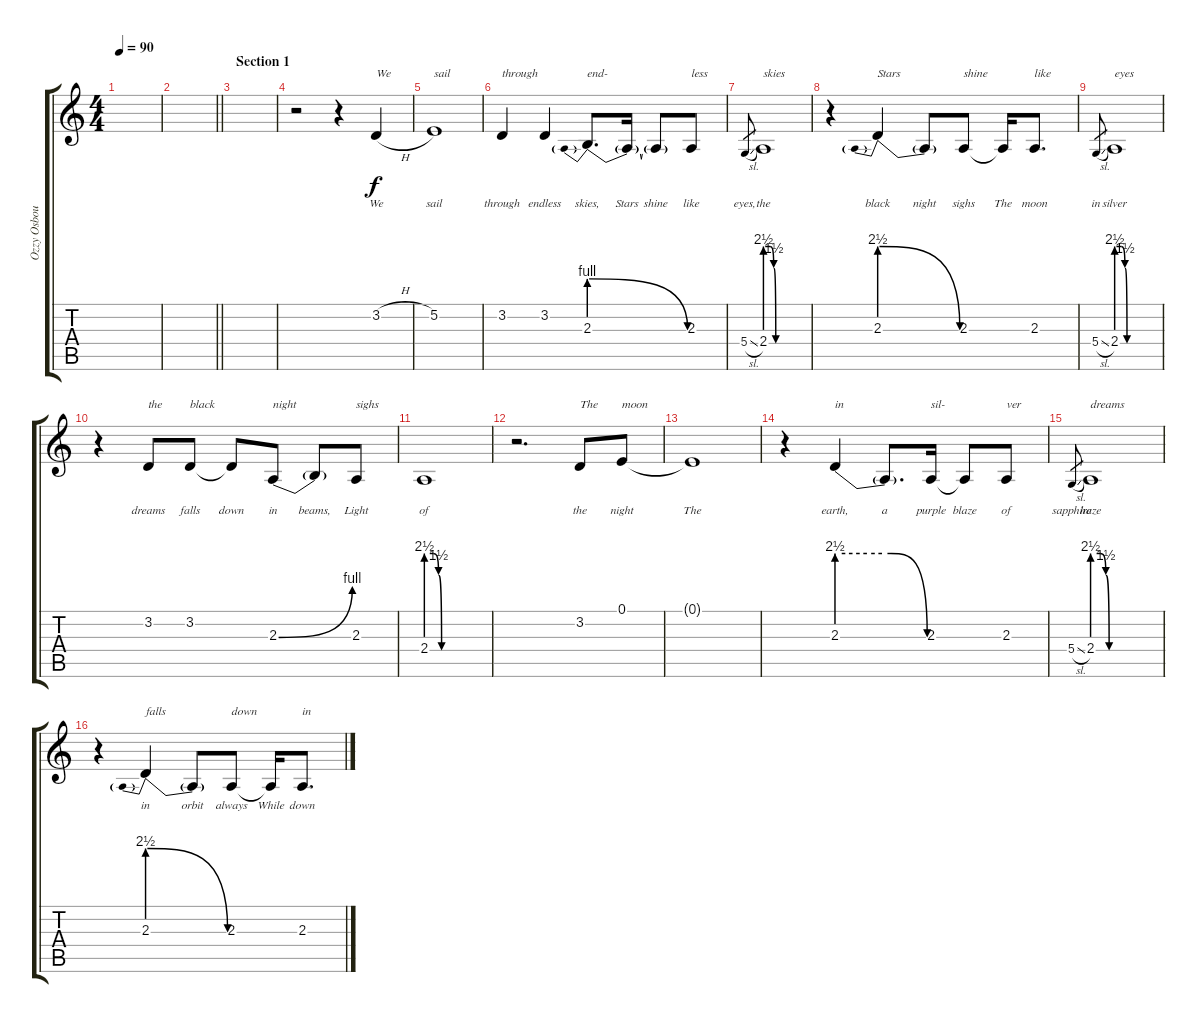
\track ("Ozzy Osbourne" "Ozzy Osbou") {instrument flute}
\staff {score tabs}
\tuning (E4 B3 G3 D3 A2 E2) {hide}
\ts (4 4)
\tempo 90
\clef g2
\ks c
|
\barLineRight lightlight
|
\section ("" "Section 1")
|
r.2 r.4 3.2{h}.4{txt "We" lyrics (0 "We") lyrics (1 "") lyrics (2 "") lyrics (3 "") lyrics (4 "")} |
5.2.1{txt "sail" lyrics (0 "sail") lyrics (1 "") lyrics (2 "") lyrics (3 "") lyrics (4 "")} |
3.2.4{txt "through" lyrics (0 "through") lyrics (1 "") lyrics (2 "") lyrics (3 "") lyrics (4 "")} 3.2.4{lyrics (0 "endless") lyrics (1 "") lyrics (2 "") lyrics (3 "") lyrics (4 "")} 2.3{be (prebendrelease 0 4 60 0)}.8{d txt "end-" lyrics (0 "skies,") lyrics (1 "") lyrics (2 "") lyrics (3 "") lyrics (4 "")} 2.3{t}.16{lyrics (0 "Stars") lyrics (1 "") lyrics (2 "") lyrics (3 "") lyrics (4 "")} 2.3{t}.8{lyrics (0 "shine") lyrics (1 "") lyrics (2 "") lyrics (3 "") lyrics (4 "")} 2.3.8{txt "less" lyrics (0 "like") lyrics (1 "") lyrics (2 "") lyrics (3 "") lyrics (4 "")} |
5.4{sl}.8{lyrics (0 "eyes,") lyrics (1 "") lyrics (2 "") lyrics (3 "") lyrics (4 "") gr} 2.4{be (custom 0 10 7 10 12 6 15 0 40 0 60 0)}.1{txt "skies" lyrics (0 "the") lyrics (1 "") lyrics (2 "") lyrics (3 "") lyrics (4 "")} |
r.4 2.3{be (prebendrelease 0 10 60 0)}.4{txt "Stars" lyrics (0 "black") lyrics (1 "") lyrics (2 "") lyrics (3 "") lyrics (4 "")} 2.3{t}.8{lyrics (0 "night") lyrics (1 "") lyrics (2 "") lyrics (3 "") lyrics (4 "")} 2.3.8{txt "shine" lyrics (0 "sighs") lyrics (1 "") lyrics (2 "") lyrics (3 "") lyrics (4 "")} 2.3{t}.16{lyrics (0 "The") lyrics (1 "") lyrics (2 "") lyrics (3 "") lyrics (4 "")} 2.3.8{d txt "like" lyrics (0 "moon") lyrics (1 "") lyrics (2 "") lyrics (3 "") lyrics (4 "")} |
5.4{sl}.8{lyrics (0 "in") lyrics (1 "") lyrics (2 "") lyrics (3 "") lyrics (4 "") gr} 2.4{be (custom 0 10 7 10 12 6 15 0 40 0 60 0)}.1{txt "eyes" lyrics (0 "silver") lyrics (1 "") lyrics (2 "") lyrics (3 "") lyrics (4 "")} |
r.4 3.2.8{txt "the" lyrics (0 "dreams") lyrics (1 "") lyrics (2 "") lyrics (3 "") lyrics (4 "")} 3.2.8{txt "black" lyrics (0 "falls") lyrics (1 "") lyrics (2 "") lyrics (3 "") lyrics (4 "")} 3.2{t}.8{lyrics (0 "down") lyrics (1 "") lyrics (2 "") lyrics (3 "") lyrics (4 "")} 2.3{be (bend 0 0 60 4)}.8{txt "night" lyrics (0 "in") lyrics (1 "") lyrics (2 "") lyrics (3 "") lyrics (4 "")} 2.3{t}.8{lyrics (0 "beams,") lyrics (1 "") lyrics (2 "") lyrics (3 "") lyrics (4 "")} 2.3.8{txt "sighs" lyrics (0 "Light") lyrics (1 "") lyrics (2 "") lyrics (3 "") lyrics (4 "")} |
2.4{be (custom 0 10 7 10 12 6 15 0 40 0 60 0)}.1{lyrics (0 "of") lyrics (1 "") lyrics (2 "") lyrics (3 "") lyrics (4 "")} |
r.2{d} 3.2.8{txt "The" lyrics (0 "the") lyrics (1 "") lyrics (2 "") lyrics (3 "") lyrics (4 "")} 0.1.8{txt "moon" lyrics (0 "night") lyrics (1 "") lyrics (2 "") lyrics (3 "") lyrics (4 "")} |
0.1{t}.1{lyrics (0 "The") lyrics (1 "") lyrics (2 "") lyrics (3 "") lyrics (4 "")} |
r.4 2.3{be (custom 0 10 20 10 30 10 36 10 60 0)}.4{txt "in" lyrics (0 "earth,") lyrics (1 "") lyrics (2 "") lyrics (3 "") lyrics (4 "")} 2.3{t}.8{d lyrics (0 "a") lyrics (1 "") lyrics (2 "") lyrics (3 "") lyrics (4 "")} 2.3.16{txt "sil-" lyrics (0 "purple") lyrics (1 "") lyrics (2 "") lyrics (3 "") lyrics (4 "")} 2.3{t}.8{lyrics (0 "blaze") lyrics (1 "") lyrics (2 "") lyrics (3 "") lyrics (4 "")} 2.3.8{txt "ver" lyrics (0 "of") lyrics (1 "") lyrics (2 "") lyrics (3 "") lyrics (4 "")} |
5.4{sl}.8{lyrics (0 "sapphire") lyrics (1 "") lyrics (2 "") lyrics (3 "") lyrics (4 "") gr} 2.4{be (custom 0 10 7 10 12 6 15 0 40 0 60 0)}.1{txt "dreams" lyrics (0 "haze") lyrics (1 "") lyrics (2 "") lyrics (3 "") lyrics (4 "")} |
r.4 2.3{be (prebendrelease 0 10 60 0)}.4{txt "falls" lyrics (0 "in") lyrics (1 "") lyrics (2 "") lyrics (3 "") lyrics (4 "")} 2.3{t}.8{lyrics (0 "orbit") lyrics (1 "") lyrics (2 "") lyrics (3 "") lyrics (4 "")} 2.3.8{txt "down" lyrics (0 "always") lyrics (1 "") lyrics (2 "") lyrics (3 "") lyrics (4 "")} 2.3{t}.16{lyrics (0 "While") lyrics (1 "") lyrics (2 "") lyrics (3 "") lyrics (4 "")} 2.3.8{d txt "in" lyrics (0 "down") lyrics (1 "") lyrics (2 "") lyrics (3 "") lyrics (4 "")}
